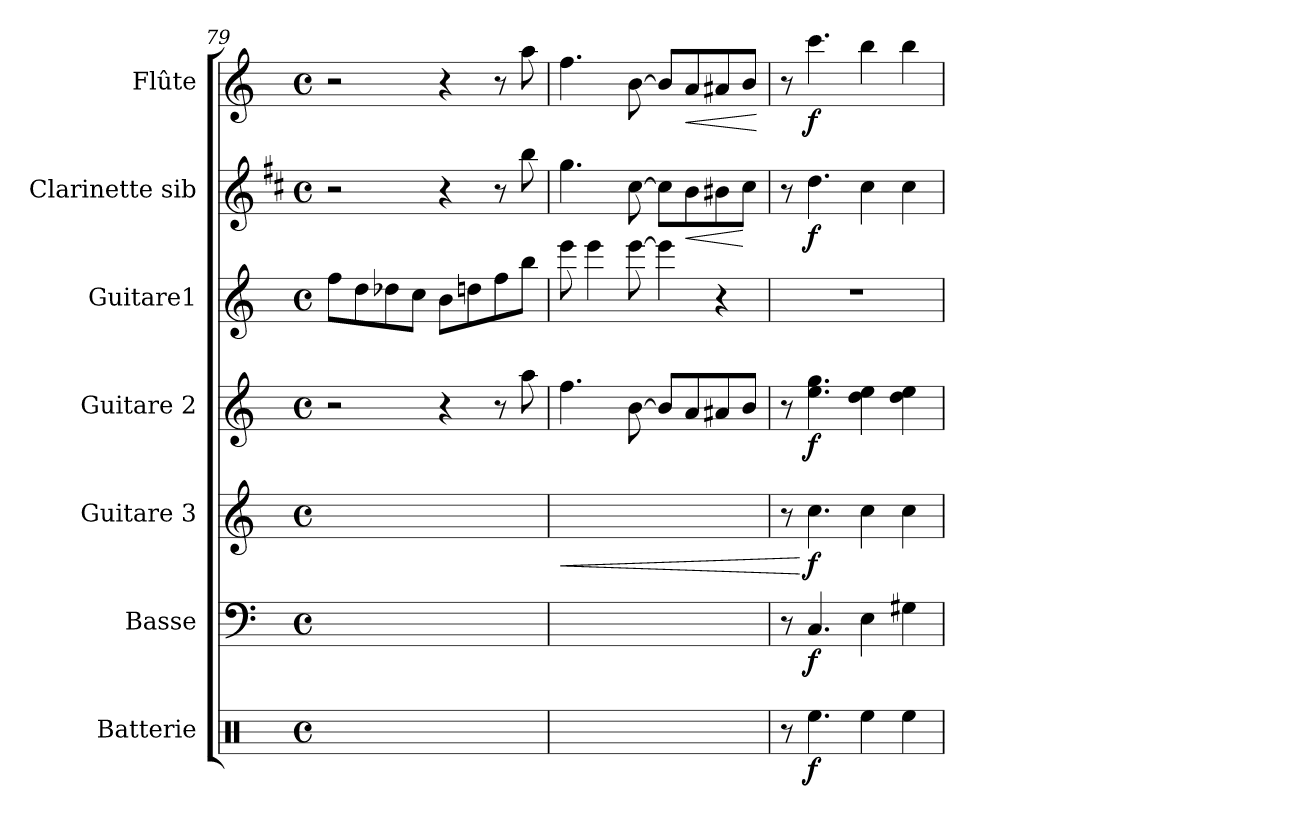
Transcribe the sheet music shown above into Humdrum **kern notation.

**kern	**dynam	**kern	**dynam	**kern	**dynam	**kern	**dynam	**kern	**kern	**dynam	**kern	**dynam
*part7	*part7	*part6	*part6	*part5	*part5	*part4	*part4	*part3	*part2	*part2	*part1	*part1
*staff7	*staff7	*staff6	*staff6	*staff5	*staff5	*staff4	*staff4	*staff3	*staff2	*staff2	*staff1	*staff1
*I"Batterie	*	*I"Basse	*	*I"Guitare 3	*	*I"Guitare 2	*	*I"Guitare1	*I"Clarinette sib	*	*I"Flûte	*
*I'Batt.	*	*I'B.ƒ.	*	*I'Gtr.ƒ. 3	*	*I'Gtr.ƒ. 2	*	*I'Gtr.ƒ. 1	*I'Cl. Sib	*	*I'Fl.	*
*clefX	*	*clefF4	*	*clefG2	*	*clefG2	*	*clefG2	*clefG2	*	*clefG2	*
*	*	*ITrd7c12	*	*ITrd7c12	*	*ITrd7c12	*	*ITrd7c12	*ITrd1c2	*	*	*
*k[]	*	*k[]	*	*k[]	*	*k[]	*	*k[]	*k[]	*	*k[]	*
*C:	*	*C:	*	*C:	*	*C:	*	*C:	*C:	*	*C:	*
*M4/4	*	*M4/4	*	*M4/4	*	*M4/4	*	*M4/4	*M4/4	*	*M4/4	*
*met(c)	*	*met(c)	*	*met(c)	*	*met(c)	*	*met(c)	*met(c)	*	*met(c)	*
=79	=79	=79	=79	=79	=79	=79	=79	=79	=79	=79	=79	=79
1Rggyy	.	1Cyy	.	1Cyy	.	2r	.	8f\L	2r	.	2r	.
.	.	.	.	.	.	.	.	8d\	.	.	.	.
.	.	.	.	.	.	.	.	8d-X\	.	.	.	.
.	.	.	.	.	.	.	.	8c\J	.	.	.	.
.	.	.	.	.	.	4r	.	8B\L	4r	.	4r	.
.	.	.	.	.	.	.	.	8dn\	.	.	.	.
.	.	.	.	.	.	8r	.	8f\	8r	.	8r	.
.	.	.	.	.	.	8a\	.	8b\J	8aa\	.	8aa\	.
=80	=80	=80	=80	=80	=80	=80	=80	=80	=80	=80	=80	=80
!	!	!	!	!	!LO:HP:b	!	!	!	!	!	!	!
1Rggyy	.	1Cyy	.	1Cyy	<	4.f\	.	8ee\	4.ff\	.	4.ff\	.
.	.	.	.	.	.	.	.	4ee\	.	.	.	.
.	.	.	.	.	.	[8B\	.	[8ee\	[8b\	.	[8b\	.
.	.	.	.	.	.	8B/L]	.	4ee\]	8b\L]	.	8b/L]	.
!	!	!	!	!	!	!	!	!	!	!LO:HP:b	!	!LO:HP:b
.	.	.	.	.	.	8A/	.	.	8a\	<	8a/	<
.	.	.	.	.	.	8A#X/	.	4r	8a#X\	.	8a#X/	.
.	.	.	.	.	.	8B/J	.	.	8b\J	[	8b/J	.
.	.	.	.	.	.	.	.	.	.	.	.	[
!!LO:PB:g=z
=81	=81	=81	=81	=81	=81	=81	=81	=81	=81	=81	=81	=81
8r	.	8r	.	8r	.	8r	.	1r	8r	.	8r	.
!	!LO:DY:b	!	!LO:DY:b	!	!LO:DY:n=1:b	!	!LO:DY:b	!	!	!LO:DY:b	!	!LO:DY:b
4.Ree\	f	4.CC/	f	4.c\	[ f	4.e\ 4.g\	f	.	4.cc\	f	4.ccc\	f
4Ree\	.	4EE\	.	4c\	.	4d\ 4e\	.	.	4b\	.	4bb\	.
4Ree\	.	4GG#X\	.	4c\	.	4d\ 4e\	.	.	4b\	.	4bb\	.
=	=	=	=	=	=	=	=	=	=	=	=	=
*-	*-	*-	*-	*-	*-	*-	*-	*-	*-	*-	*-	*-
